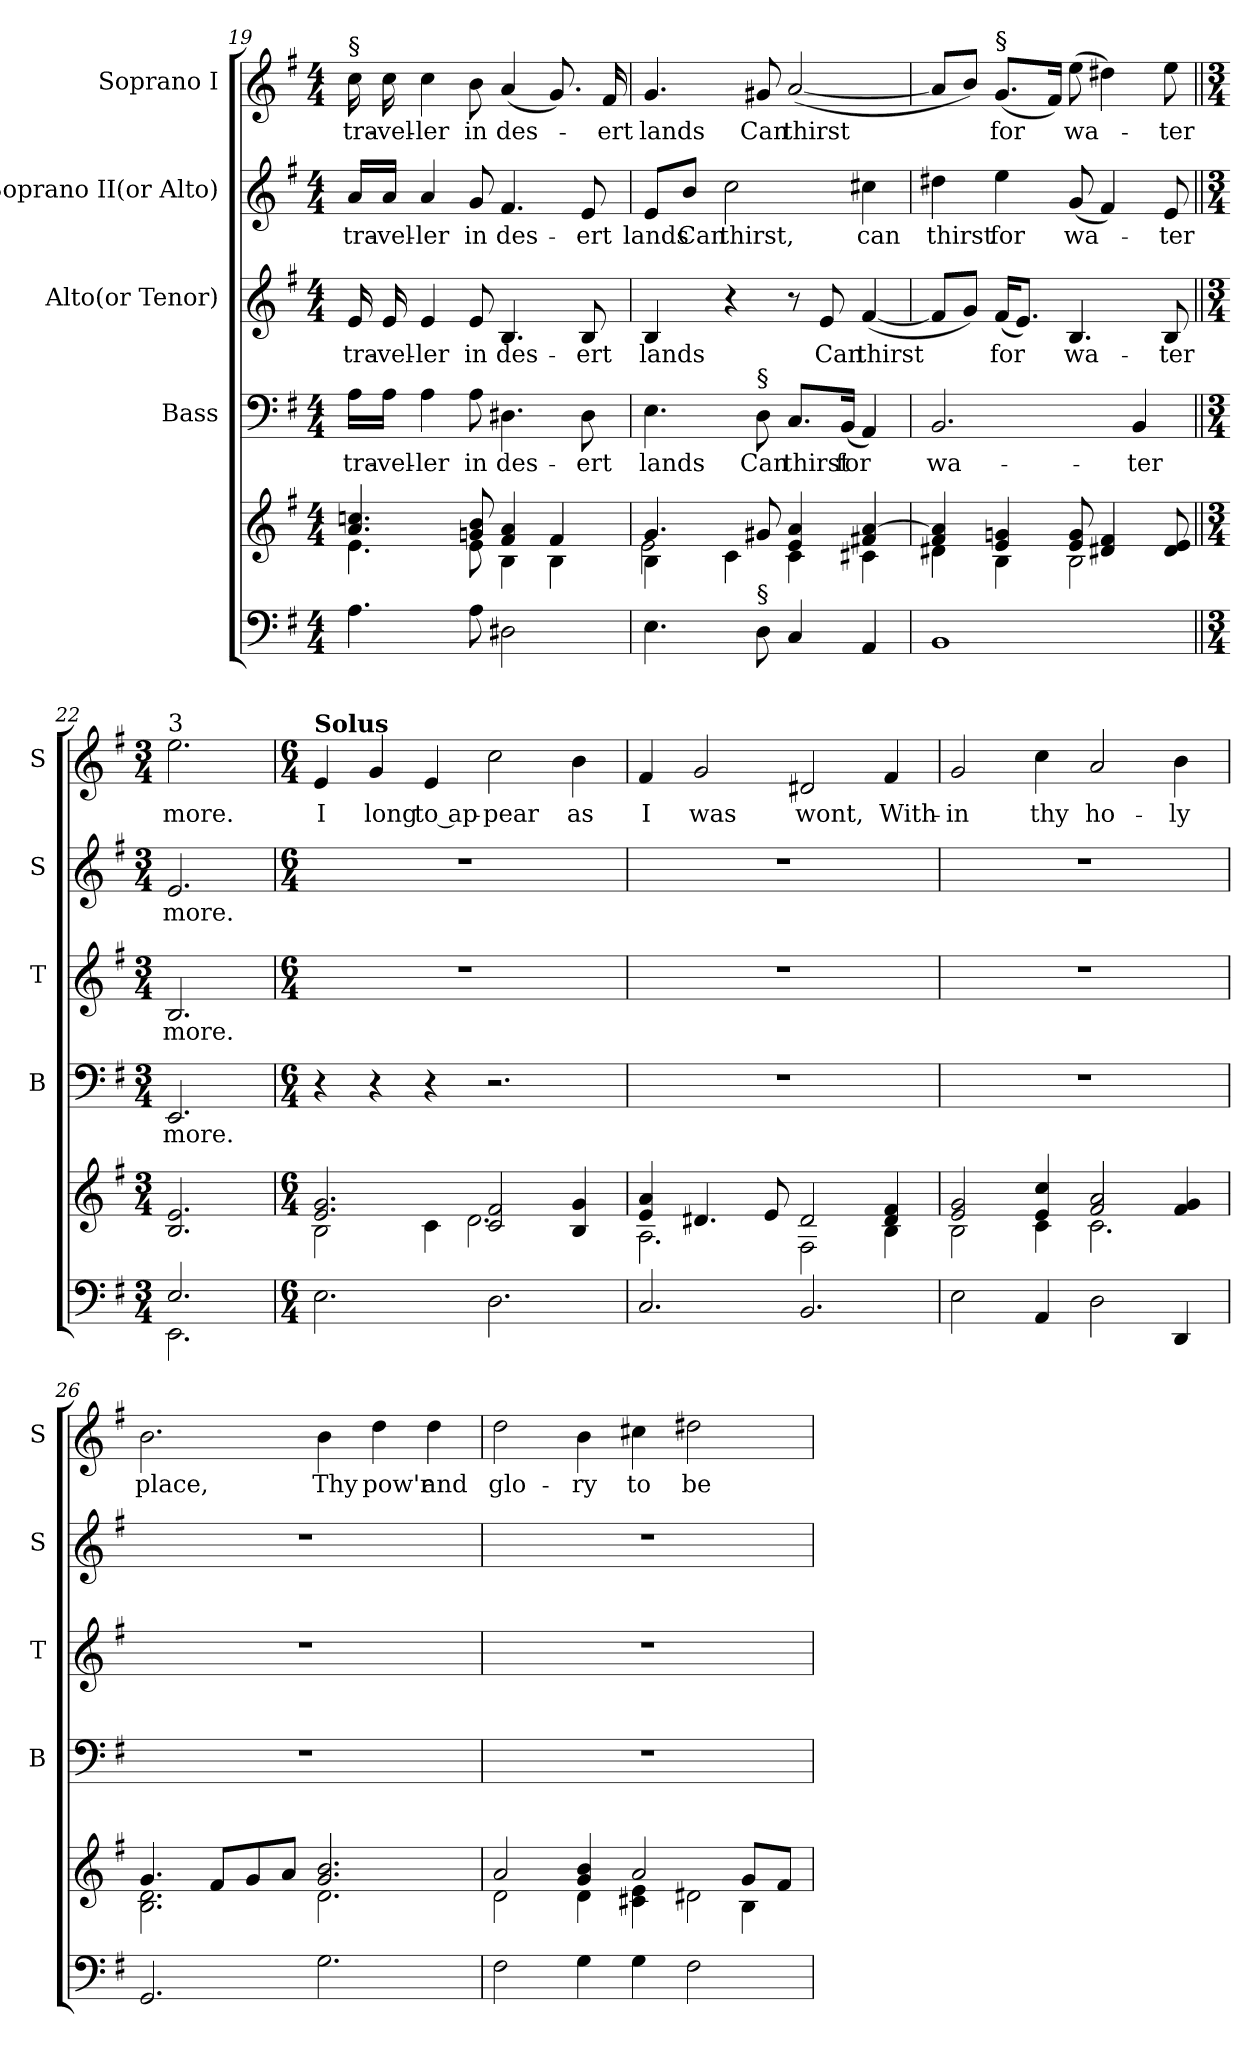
**kern	**kern	**kern	**text	**kern	**text	**kern	**text	**kern	**text
*part5	*part5	*part4	*part4	*part3	*part3	*part2	*part2	*part1	*part1
*staff6	*staff5	*staff4	*staff4	*staff3	*staff3	*staff2	*staff2	*staff1	*staff1
*	*	*I"Bass	*	*I"Alto(or Tenor)	*	*I"Soprano II(or Alto)	*	*I"Soprano I	*
*	*	*I'B	*	*I'T	*	*I'S	*	*I'S	*
!!LO:LB:g=z
*clefF4	*clefG2	*clefF4	*	*clefG2	*	*clefG2	*	*clefG2	*
*	*	*	*	*ITrd7c12	*	*	*	*	*
*k[f#]	*k[f#]	*k[f#]	*	*k[f#]	*	*k[f#]	*	*k[f#]	*
*G:	*G:	*G:	*	*G:	*	*G:	*	*G:	*
*M4/4	*M4/4	*M4/4	*	*M4/4	*	*M4/4	*	*M4/4	*
=19	=19	=19	=19	=19	=19	=19	=19	=19	=19
*	*^	*	*	*	*	*	*	*	*
*	*	*^	*	*	*	*	*	*	*	*
!	!	!	!	!	!	!	!	!	!	!LO:TX:a:t=§	!
!	!	!	!	!	!LO:LY:b	!	!LO:LY:b	!	!LO:LY:b	!	!LO:LY:b
4.A\	4.a/ 4.ccn/	4.e\	2ryy	16A\LL	tra-	16E/	tra-	16a/LL	tra-	16cc\	tra-
!	!	!	!	!	!LO:LY:b	!	!LO:LY:b	!	!LO:LY:b	!	!LO:LY:b
.	.	.	.	16A\JJ	-vel-	16E/	-vel-	16a/JJ	-vel-	16cc\	-vel-
!	!	!	!	!	!LO:LY:b	!	!LO:LY:b	!	!LO:LY:b	!	!LO:LY:b
.	.	.	.	4A\	-ler	4E/	-ler	4a/	-ler	4cc\	-ler
!	!	!	!	!	!LO:LY:b	!	!LO:LY:b	!	!LO:LY:b	!	!LO:LY:b
8A\	8gn/ 8b/	8e\	.	8A\	in	8E/	in	8g/	in	8b\	in
!	!	!	!	!	!LO:LY:b	!	!LO:LY:b	!	!LO:LY:b	!	!LO:LY:b
2D#X\	4f#/ 4a/	4B\	2ryy	4.D#X\	des-	4.BB/	des-	4.f#/	des-	(<4a/	des-
.	4f#/	4B\	.	.	.	.	.	.	.	8.g/)	.
!	!	!	!	!	!LO:LY:b	!	!LO:LY:b	!	!LO:LY:b	!	!
.	.	.	.	8D#\	-ert	8BB/	-ert	8e/	-ert	.	.
!	!	!	!	!	!	!	!	!	!	!	!LO:LY:b
.	.	.	.	.	.	.	.	.	.	16f#/	-ert
=20	=20	=20	=20	=20	=20	=20	=20	=20	=20	=20	=20
!	!	!	!	!	!LO:LY:b	!	!LO:LY:b	!	!LO:LY:b	!	!LO:LY:b
4.E\	4.g/	4B\	2e\	4.E\	lands	4BB/	lands	8e/L	lands	4.g/	lands
!	!	!	!	!	!	!	!	!	!LO:LY:b	!	!
.	.	.	.	.	.	.	.	8b/J	Can	.	.
!	!	!	!	!	!	!	!	!	!LO:LY:b	!	!
.	.	4c\	.	.	.	4r	.	2cc\	thirst,	.	.
!	!	!	!	!LO:TX:a:t=§	!	!	!	!	!	!	!
!LO:TX:a:t=§	!	!	!	!	!	!	!	!	!	!	!
!	!	!	!	!	!LO:LY:b	!	!	!	!	!	!LO:LY:b
8D\	8g#X/	.	.	8D\	Can	.	.	.	.	8g#X/	Can
!	!	!	!	!	!LO:LY:b	!	!	!	!	!	!LO:LY:b
4C/	4e/ 4a/	4c\	4ryy	8.C/L	thirst	8r	.	.	.	(<[<2a/	thirst
!	!	!	!	!	!	!	!LO:LY:b	!	!	!	!
.	.	.	.	.	.	8E/	Can	.	.	.	.
!	!	!	!	!	!LO:LY:b	!	!	!	!	!	!
.	.	.	.	(<16BB/Jk	for	.	.	.	.	.	.
!	!	!	!	!	!	!	!LO:LY:b	!	!LO:LY:b	!	!
4AA/	4f#X/ [>4a/	4c#X\	4ryy	4AA/)	.	(<[<4F#/	thirst	4cc#X\	can	.	.
=21	=21	=21	=21	=21	=21	=21	=21	=21	=21	=21	=21
!	!	!	!	!	!LO:LY:b	!	!	!	!LO:LY:b	!	!
*	*	*v	*v	*	*	*	*	*	*	*	*
1BB	4f#/ 4a/]	4d#X\	2.BB/	wa-	8F#/L]	.	4dd#X\	thirst	8a/L]	.
.	.	.	.	.	8G/J)	.	.	.	8b/J)	.
!	!	!	!	!	!	!	!	!	!LO:TX:a:t=§	!
!	!	!	!	!	!	!LO:LY:b	!	!LO:LY:b	!	!LO:LY:b
.	4e/ 4gn/	4B\	.	.	(<16F#/KL	for	4ee\	for	(<8.g/L	for
.	.	.	.	.	8.E/J)	.	.	.	.	.
.	.	.	.	.	.	.	.	.	16f#/Jk)	.
!	!	!	!	!	!	!LO:LY:b	!	!LO:LY:b	!	!LO:LY:b
.	8e/ 8g/	2B\	.	.	4.BB/	wa-	(<8g/	wa-	(>8ee\	wa-
.	4d#X/ 4f#/	.	.	.	.	.	4f#/)	.	4dd#X\)	.
!	!	!	!	!LO:LY:b	!	!	!	!	!	!
.	.	.	4BB/	-ter	.	.	.	.	.	.
!	!	!	!	!	!	!LO:LY:b	!	!LO:LY:b	!	!LO:LY:b
.	8d#/ 8e/	.	.	.	8BB/	-ter	8e/	-ter	8ee\	-ter
*	*v	*v	*	*	*	*	*	*	*	*
=22||	=22||	=22||	=22||	=22||	=22||	=22||	=22||	=22||	=22||
*M3/4	*M3/4	*M3/4	*	*M3/4	*	*M3/4	*	*M3/4	*
*^	*	*	*	*	*	*	*	*	*
!	!	!	!	!	!	!	!	!	!LO:TX:a:t=3	!
!	!	!	!	!LO:LY:b	!	!LO:LY:b	!	!LO:LY:b	!	!LO:LY:b
2.E/	2.EE\	2.B/ 2.e/	2.EE/	more.	2.BB/	more.	2.e/	more.	2.ee\	more.
*v	*v	*	*	*	*	*	*	*	*	*
!!LO:PB:g=z
=23	=23	=23	=23	=23	=23	=23	=23	=23	=23
*M6/4	*M6/4	*M6/4	*	*M6/4	*	*M6/4	*	*M6/4	*
*^	*^	*	*	*	*	*	*	*	*
!	!	!	!	!	!	!	!	!	!	!LO:TX:a:B:t=Solus	!
!	!	!	!	!	!	!LO:N:vis=1	!	!LO:N:vis=1	!	!	!LO:LY:b
*v	*v	*	*	*	*	*	*	*	*	*	*
2.E\	2.e/ 2.g/	2B\	4r	.	1.r	.	1.r	.	4e/	I
!	!	!	!	!	!	!	!	!	!	!LO:LY:b
.	.	.	4r	.	.	.	.	.	4g/	long
!	!	!	!	!	!	!	!	!	!	!LO:LY:b
.	.	4c\	4r	.	.	.	.	.	4e/	to ap-
!	!	!	!	!	!	!	!	!	!	!LO:LY:b
2.D\	2c/ 2f#/	2.d\	2.r	.	.	.	.	.	2cc\	-pear
!	!	!	!	!	!	!	!	!	!	!LO:LY:b
.	4B/ 4g/	.	.	.	.	.	.	.	4b\	as
=24	=24	=24	=24	=24	=24	=24	=24	=24	=24	=24
!	!	!	!LO:N:vis=1	!	!LO:N:vis=1	!	!LO:N:vis=1	!	!	!LO:LY:b
2.C/	4e/ 4a/	2.A\	1.r	.	1.r	.	1.r	.	4f#/	I
!	!	!	!	!	!	!	!	!	!	!LO:LY:b
.	4.d#X/	.	.	.	.	.	.	.	2g/	was
.	8e/	.	.	.	.	.	.	.	.	.
!	!	!	!	!	!	!	!	!	!	!LO:LY:b
2.BB/	2d#/	2F#\	.	.	.	.	.	.	2d#X/	wont,
!	!	!	!	!	!	!	!	!	!	!LO:LY:b
.	4d#/ 4f#/	4B\	.	.	.	.	.	.	4f#/	With-
=25	=25	=25	=25	=25	=25	=25	=25	=25	=25	=25
!	!	!	!LO:N:vis=1	!	!LO:N:vis=1	!	!LO:N:vis=1	!	!	!LO:LY:b
2E\	2e/ 2g/	2B\	1.r	.	1.r	.	1.r	.	2g/	-in
!	!	!	!	!	!	!	!	!	!	!LO:LY:b
4AA/	4e/ 4cc/	4c\	.	.	.	.	.	.	4cc\	thy
!	!	!	!	!	!	!	!	!	!	!LO:LY:b
2D\	2f#/ 2a/	2.c\	.	.	.	.	.	.	2a/	ho-
!	!	!	!	!	!	!	!	!	!	!LO:LY:b
4DD/	4f#/ 4g/	.	.	.	.	.	.	.	4b\	-ly
=26	=26	=26	=26	=26	=26	=26	=26	=26	=26	=26
!	!	!	!LO:N:vis=1	!	!LO:N:vis=1	!	!LO:N:vis=1	!	!	!LO:LY:b
2.GG/	4.g/	2.B\ 2.d\	1.r	.	1.r	.	1.r	.	2.b\	place,
.	8f#/L	.	.	.	.	.	.	.	.	.
.	8g/	.	.	.	.	.	.	.	.	.
.	8a/J	.	.	.	.	.	.	.	.	.
!	!	!	!	!	!	!	!	!	!	!LO:LY:b
2.G\	2.g/ 2.b/	2.d\	.	.	.	.	.	.	4b\	Thy
!	!	!	!	!	!	!	!	!	!	!LO:LY:b
.	.	.	.	.	.	.	.	.	4dd\	pow'r
!	!	!	!	!	!	!	!	!	!	!LO:LY:b
.	.	.	.	.	.	.	.	.	4dd\	and
!!LO:LB:g=z
=27	=27	=27	=27	=27	=27	=27	=27	=27	=27	=27
*	*	*^	*	*	*	*	*	*	*	*
!	!	!	!	!LO:N:vis=1	!	!LO:N:vis=1	!	!LO:N:vis=1	!	!	!LO:LY:b
2F#\	2a/	2d\	2.ryy	1.r	.	1.r	.	1.r	.	2dd\	glo-
!	!	!	!	!	!	!	!	!	!	!	!LO:LY:b
4G\	4g/ 4b/	4d\	.	.	.	.	.	.	.	4b\	-ry
!	!	!	!	!	!	!	!	!	!	!	!LO:LY:b
4G\	2a/	4c#X\ 4e\	4ryy	.	.	.	.	.	.	4cc#X\	to
!	!	!	!	!	!	!	!	!	!	!	!LO:LY:b
2F#\	.	4ryy	2d#X\	.	.	.	.	.	.	2dd#X\	be-
.	8g/L	4B\	.	.	.	.	.	.	.	.	.
.	8f#/J	.	.	.	.	.	.	.	.	.	.
*	*v	*v	*v	*	*	*	*	*	*	*	*
=	=	=	=	=	=	=	=	=	=
*-	*-	*-	*-	*-	*-	*-	*-	*-	*-
